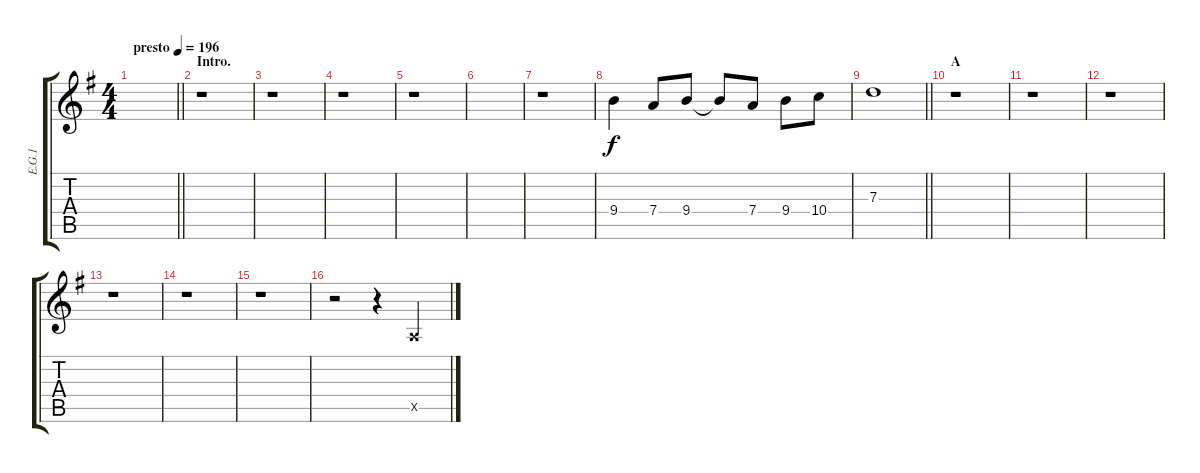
\track ("E.G.1" "E.G.1") {instrument overdrivenguitar}
\staff {score tabs}
\tuning (E4 B3 G3 D3 A2 D2) {hide}
\ts (4 4)
\tempo (196 "presto")
\clef g2
\barLineRight lightlight
\ks g
|
\section ("" "Intro.")
r.1 |
r.1 |
r.1 |
r.1 |
|
r.1 |
9.4.4{volume 12} 7.4.8 9.4.8 9.4{t}.8 7.4.8 9.4.8 10.4.8 |
\barLineRight lightlight
7.3.1 |
\section ("" "A")
r.1 |
r.1 |
r.1 |
r.1 |
r.1 |
r.1 |
r.2 r.4 0.5{x}.4{instrument overdrivenguitar}
